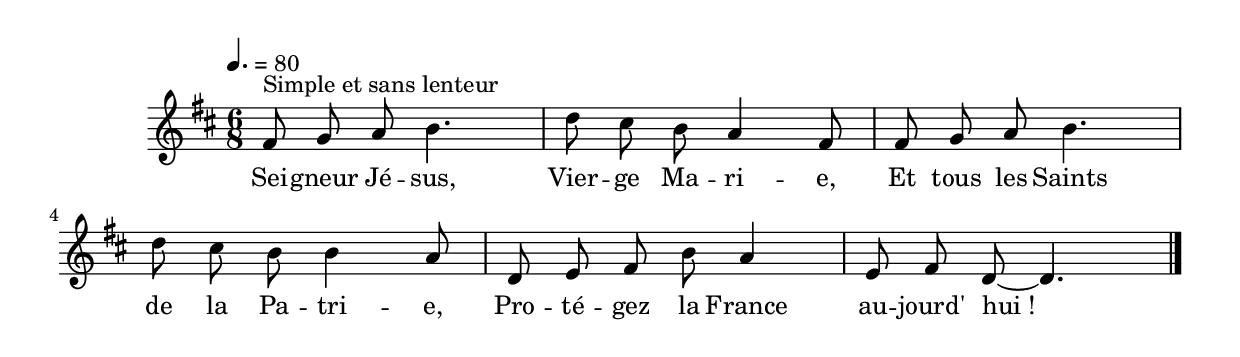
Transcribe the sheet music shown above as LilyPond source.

%Compilation:lilypond .ly
%Apercu:evince .pdf
%Esclaves:timidity -ia .midi
\version "2.12.1"
\language "français"

\header {
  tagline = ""
  composer = ""
}                                        

MetriqueArmure = {
  \tempo 4.=80
  \time 6/8
  \key re \major
}

italique = { \override Score . LyricText #'font-shape = #'italic }

roman = { \override Score . LyricText #'font-shape = #'roman }

MusiqueTheme = \relative do' {
	fad8^"Simple et sans lenteur" sol la si4.
	re8 dod si la4 fad8
	fad8 sol la si4.
	re8 dod si si4 la8
	re,8 mi fad si la4
	mi8 fad re8~ re4. \bar "|."
}

Paroles = \lyricmode {
	Sei -- gneur Jé -- sus,	Vier -- ge Ma -- ri -- e,
	Et tous les Saints de la Pa -- tri -- e,
	Pro -- té -- gez la France au -- jourd' hui_!
}

\score{
    \new Staff <<
      \set Staff.midiInstrument = "flute"
      \new Voice = "theme" {
	\autoBeamOff
	\MetriqueArmure
	\MusiqueTheme
      }
      \new Lyrics \lyricsto theme {
	\Paroles
      }                       
    >>
\layout{}
\midi{}
}
